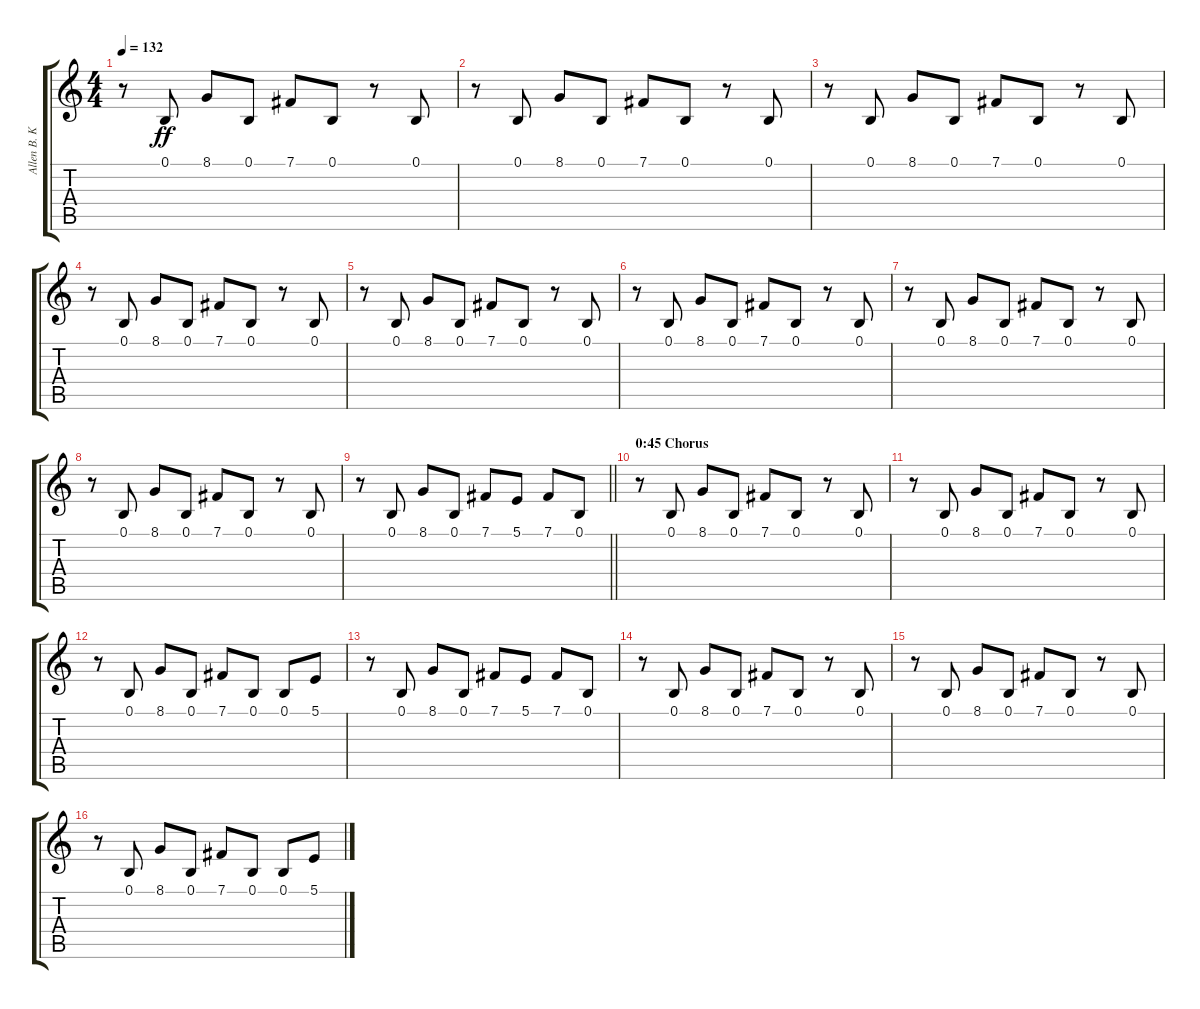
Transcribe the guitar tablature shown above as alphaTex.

\track ("Allen B. Konstanz (Keys II)" "Allen B. K") {instrument lead2sawtooth}
\staff {score tabs}
\tuning (B3 Gb3 D3 A2 E2 B1) {hide}
\ts (4 4)
\tempo 132
\clef g2
\ks c
r.8{dy ff} 0.1.8 8.1.8 0.1.8 7.1.8 0.1.8 r.8 0.1.8 |
r.8 0.1.8 8.1.8 0.1.8 7.1.8 0.1.8 r.8 0.1.8 |
r.8 0.1.8 8.1.8 0.1.8 7.1.8 0.1.8 r.8 0.1.8 |
r.8 0.1.8 8.1.8 0.1.8 7.1.8 0.1.8 r.8 0.1.8 |
r.8 0.1.8 8.1.8 0.1.8 7.1.8 0.1.8 r.8 0.1.8 |
r.8 0.1.8 8.1.8 0.1.8 7.1.8 0.1.8 r.8 0.1.8 |
r.8 0.1.8 8.1.8 0.1.8 7.1.8 0.1.8 r.8 0.1.8 |
r.8 0.1.8 8.1.8 0.1.8 7.1.8 0.1.8 r.8 0.1.8 |
\barLineRight lightlight
r.8 0.1.8 8.1.8 0.1.8 7.1.8 5.1.8 7.1.8 0.1.8 |
\section ("" "0:45 Chorus")
r.8 0.1.8 8.1.8 0.1.8 7.1.8 0.1.8 r.8 0.1.8 |
r.8 0.1.8 8.1.8 0.1.8 7.1.8 0.1.8 r.8 0.1.8 |
r.8 0.1.8 8.1.8 0.1.8 7.1.8 0.1.8 0.1.8 5.1.8 |
r.8 0.1.8 8.1.8 0.1.8 7.1.8 5.1.8 7.1.8 0.1.8 |
r.8 0.1.8 8.1.8 0.1.8 7.1.8 0.1.8 r.8 0.1.8 |
r.8 0.1.8 8.1.8 0.1.8 7.1.8 0.1.8 r.8 0.1.8 |
r.8 0.1.8 8.1.8 0.1.8 7.1.8 0.1.8 0.1.8 5.1.8
